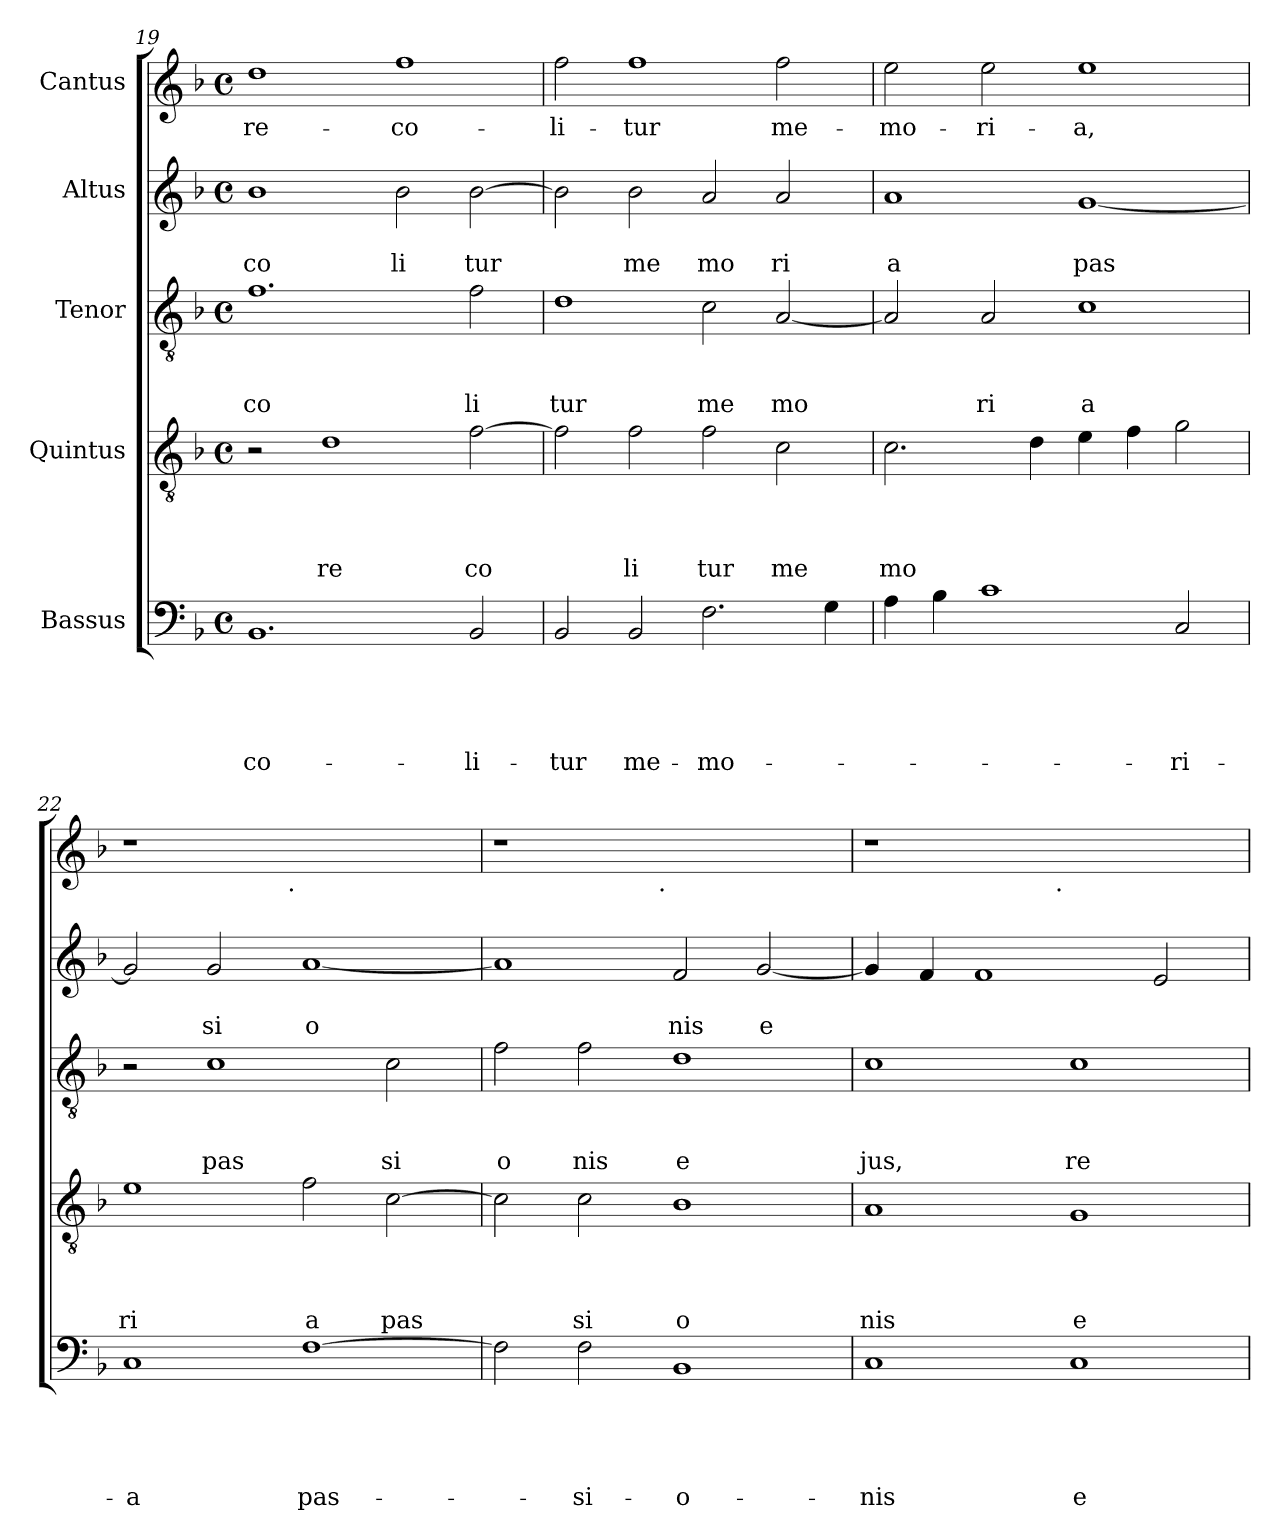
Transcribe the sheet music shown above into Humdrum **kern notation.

**kern	**text	**text	**text	**text	**text	**kern	**text	**text	**text	**text	**kern	**text	**text	**text	**kern	**text	**text	**kern	**text
*part5	*part5	*part5	*part5	*part5	*part5	*part4	*part4	*part4	*part4	*part4	*part3	*part3	*part3	*part3	*part2	*part2	*part2	*part1	*part1
*staff5	*staff5	*staff5	*staff5	*staff5	*staff5	*staff4	*staff4	*staff4	*staff4	*staff4	*staff3	*staff3	*staff3	*staff3	*staff2	*staff2	*staff2	*staff1	*staff1
*I"Bassus	*	*	*	*	*	*I"Quintus	*	*	*	*	*I"Tenor	*	*	*	*I"Altus	*	*	*I"Cantus	*
!!LO:PB:g=z
*clefF4	*	*	*	*	*	*clefGv2	*	*	*	*	*clefGv2	*	*	*	*clefG2	*	*	*clefG2	*
*k[b-]	*	*	*	*	*	*k[b-]	*	*	*	*	*k[b-]	*	*	*	*k[b-]	*	*	*k[b-]	*
*F:	*	*	*	*	*	*F:	*	*	*	*	*F:	*	*	*	*F:	*	*	*F:	*
*M4/4	*	*	*	*	*	*M4/4	*	*	*	*	*M4/4	*	*	*	*M4/4	*	*	*M4/4	*
*met(c)	*	*	*	*	*	*met(c)	*	*	*	*	*met(c)	*	*	*	*met(c)	*	*	*met(c)	*
=19	=19	=19	=19	=19	=19	=19	=19	=19	=19	=19	=19	=19	=19	=19	=19	=19	=19	=19	=19
!	!	!	!	!	!LO:LY:b	!	!	!	!	!	!	!	!	!LO:LY:b	!	!	!LO:LY:b	!	!LO:LY:b
1.BB-	.	.	.	.	co-	2r	.	.	.	.	1.f	.	.	co	1b-	.	co	1dd	re-
!	!	!	!	!	!	!	!	!	!	!LO:LY:b	!	!	!	!	!	!	!	!	!
.	.	.	.	.	.	1d	.	.	.	re	.	.	.	.	.	.	.	.	.
!	!	!	!	!	!	!	!	!	!	!	!	!	!	!	!	!	!LO:LY:b	!	!LO:LY:b
.	.	.	.	.	.	.	.	.	.	.	.	.	.	.	2b-\	.	li	1ff	-co-
!	!	!	!	!	!LO:LY:b	!	!	!	!	!LO:LY:b	!	!	!	!LO:LY:b	!	!	!LO:LY:b	!	!
2BB-/	.	.	.	.	-li-	[>2f\	.	.	.	co	2f\	.	.	li	[>2b-\	.	tur	.	.
=20	=20	=20	=20	=20	=20	=20	=20	=20	=20	=20	=20	=20	=20	=20	=20	=20	=20	=20	=20
!	!	!	!	!	!LO:LY:b	!	!	!	!	!	!	!	!	!LO:LY:b	!	!	!	!	!LO:LY:b
2BB-/	.	.	.	.	-tur	2f\]	.	.	.	.	1d	.	.	tur	2b-\]	.	.	2ff\	-li-
!	!	!	!	!	!LO:LY:b	!	!	!	!	!LO:LY:b	!	!	!	!	!	!	!LO:LY:b	!	!LO:LY:b
2BB-/	.	.	.	.	me-	2f\	.	.	.	li	.	.	.	.	2b-\	.	me	1ff	-tur
!	!	!	!	!	!LO:LY:b	!	!	!	!	!LO:LY:b	!	!	!	!LO:LY:b	!	!	!LO:LY:b	!	!
2.F\	.	.	.	.	-mo-	2f\	.	.	.	tur	2c\	.	.	me	2a/	.	mo	.	.
!	!	!	!	!	!	!	!	!	!	!LO:LY:b	!	!	!	!LO:LY:b	!	!	!LO:LY:b	!	!LO:LY:b
.	.	.	.	.	.	2c\	.	.	.	me	[<2A/	.	.	mo	2a/	.	ri	2ff\	me-
4G\	.	.	.	.	.	.	.	.	.	.	.	.	.	.	.	.	.	.	.
=21	=21	=21	=21	=21	=21	=21	=21	=21	=21	=21	=21	=21	=21	=21	=21	=21	=21	=21	=21
!	!	!	!	!	!	!	!	!	!	!LO:LY:b	!	!	!	!	!	!	!LO:LY:b	!	!LO:LY:b
4A\	.	.	.	.	.	2.c\	.	.	.	mo	2A/]	.	.	.	1a	.	a	2ee\	-mo-
4B-\	.	.	.	.	.	.	.	.	.	.	.	.	.	.	.	.	.	.	.
!	!	!	!	!	!	!	!	!	!	!	!	!	!	!LO:LY:b	!	!	!	!	!LO:LY:b
1c	.	.	.	.	.	.	.	.	.	.	2A/	.	.	ri	.	.	.	2ee\	-ri-
.	.	.	.	.	.	4d\	.	.	.	.	.	.	.	.	.	.	.	.	.
!	!	!	!	!	!	!	!	!	!	!	!	!	!	!LO:LY:b	!	!	!LO:LY:b	!	!LO:LY:b
.	.	.	.	.	.	4e\	.	.	.	.	1c	.	.	a	[<1g	.	pas	1ee	-a,
.	.	.	.	.	.	4f\	.	.	.	.	.	.	.	.	.	.	.	.	.
!	!	!	!	!	!LO:LY:b	!	!	!	!	!	!	!	!	!	!	!	!	!	!
2C/	.	.	.	.	-ri-	2g\	.	.	.	.	.	.	.	.	.	.	.	.	.
=22	=22	=22	=22	=22	=22	=22	=22	=22	=22	=22	=22	=22	=22	=22	=22	=22	=22	=22	=22
!	!	!	!	!	!LO:LY:b	!	!	!	!	!LO:LY:b	!	!	!	!	!	!	!	!	!
*	*	*	*	*	*	*	*	*	*	*	*	*	*	*	*	*	*	*^	*
1C	.	.	.	.	-a	1e	.	.	.	ri	2r	.	.	.	2g/]	.	.	1r	2ryy	.
!	!	!	!	!	!	!	!	!	!	!	!	!	!	!LO:LY:b	!	!	!LO:LY:b	!	!	!
.	.	.	.	.	.	.	.	.	.	.	1c	.	.	pas	2g/	.	si	.	4...ryy	.
!	!	!	!	!	!	!	!	!	!	!	!	!	!	!	!	!	!	!	!LO:TX:b:t=.	!
.	.	.	.	.	.	.	.	.	.	.	.	.	.	.	.	.	.	.	1ryy	.
!	!	!	!	!	!LO:LY:b	!	!	!	!	!LO:LY:b	!	!	!	!	!	!	!LO:LY:b:rj	!	!	!
[>1F	.	.	.	.	pas-	2f\	.	.	.	a	.	.	.	.	[<1a	.	o	1ryy	.	.
!	!	!	!	!	!	!	!	!	!	!LO:LY:b	!	!	!	!LO:LY:b	!	!	!	!	!	!
.	.	.	.	.	.	[>2c\	.	.	.	pas	2c\	.	.	si	.	.	.	.	.	.
.	.	.	.	.	.	.	.	.	.	.	.	.	.	.	.	.	.	.	32ryy	.
=23	=23	=23	=23	=23	=23	=23	=23	=23	=23	=23	=23	=23	=23	=23	=23	=23	=23	=23	=23	=23
!	!	!	!	!	!	!	!	!	!	!	!	!	!	!LO:LY:b	!	!	!	!	!	!
2F\]	.	.	.	.	.	2c\]	.	.	.	.	2f\	.	.	o	1a]	.	.	1r	2ryy	.
!	!	!	!	!	!LO:LY:b	!	!	!	!	!LO:LY:b	!	!	!	!LO:LY:b	!	!	!	!	!	!
2F\	.	.	.	.	-si-	2c\	.	.	.	si	2f\	.	.	nis	.	.	.	.	4...ryy	.
!	!	!	!	!	!	!	!	!	!	!	!	!	!	!	!	!	!	!	!LO:TX:b:t=.	!
.	.	.	.	.	.	.	.	.	.	.	.	.	.	.	.	.	.	.	1ryy	.
!	!	!	!	!	!LO:LY:b	!	!	!	!	!LO:LY:b	!	!	!	!LO:LY:b	!	!	!LO:LY:b	!	!	!
1BB-	.	.	.	.	-o-	1B-	.	.	.	o	1d	.	.	e	2f/	.	nis	1ryy	.	.
!	!	!	!	!	!	!	!	!	!	!	!	!	!	!	!	!	!LO:LY:b	!	!	!
.	.	.	.	.	.	.	.	.	.	.	.	.	.	.	[<2g/	.	e	.	.	.
.	.	.	.	.	.	.	.	.	.	.	.	.	.	.	.	.	.	.	32ryy	.
=24	=24	=24	=24	=24	=24	=24	=24	=24	=24	=24	=24	=24	=24	=24	=24	=24	=24	=24	=24	=24
!	!	!	!	!	!LO:LY:b	!	!	!	!	!LO:LY:b	!	!	!	!LO:LY:b	!	!	!	!	!	!
1C	.	.	.	.	-nis	1A	.	.	.	nis	1c	.	.	jus,	4g/]	.	.	1r	2ryy	.
.	.	.	.	.	.	.	.	.	.	.	.	.	.	.	4f/	.	.	.	.	.
.	.	.	.	.	.	.	.	.	.	.	.	.	.	.	1f	.	.	.	4...ryy	.
!	!	!	!	!	!	!	!	!	!	!	!	!	!	!	!	!	!	!	!LO:TX:b:t=.	!
.	.	.	.	.	.	.	.	.	.	.	.	.	.	.	.	.	.	.	1ryy	.
!	!	!	!	!	!LO:LY:b	!	!	!	!	!LO:LY:b	!	!	!	!LO:LY:b	!	!	!	!	!	!
1C	.	.	.	.	e-	1G	.	.	.	e	1c	.	.	re	.	.	.	1ryy	.	.
.	.	.	.	.	.	.	.	.	.	.	.	.	.	.	2e/	.	.	.	.	.
.	.	.	.	.	.	.	.	.	.	.	.	.	.	.	.	.	.	.	32ryy	.
*	*	*	*	*	*	*	*	*	*	*	*	*	*	*	*	*	*	*v	*v	*
=	=	=	=	=	=	=	=	=	=	=	=	=	=	=	=	=	=	=	=
*-	*-	*-	*-	*-	*-	*-	*-	*-	*-	*-	*-	*-	*-	*-	*-	*-	*-	*-	*-
